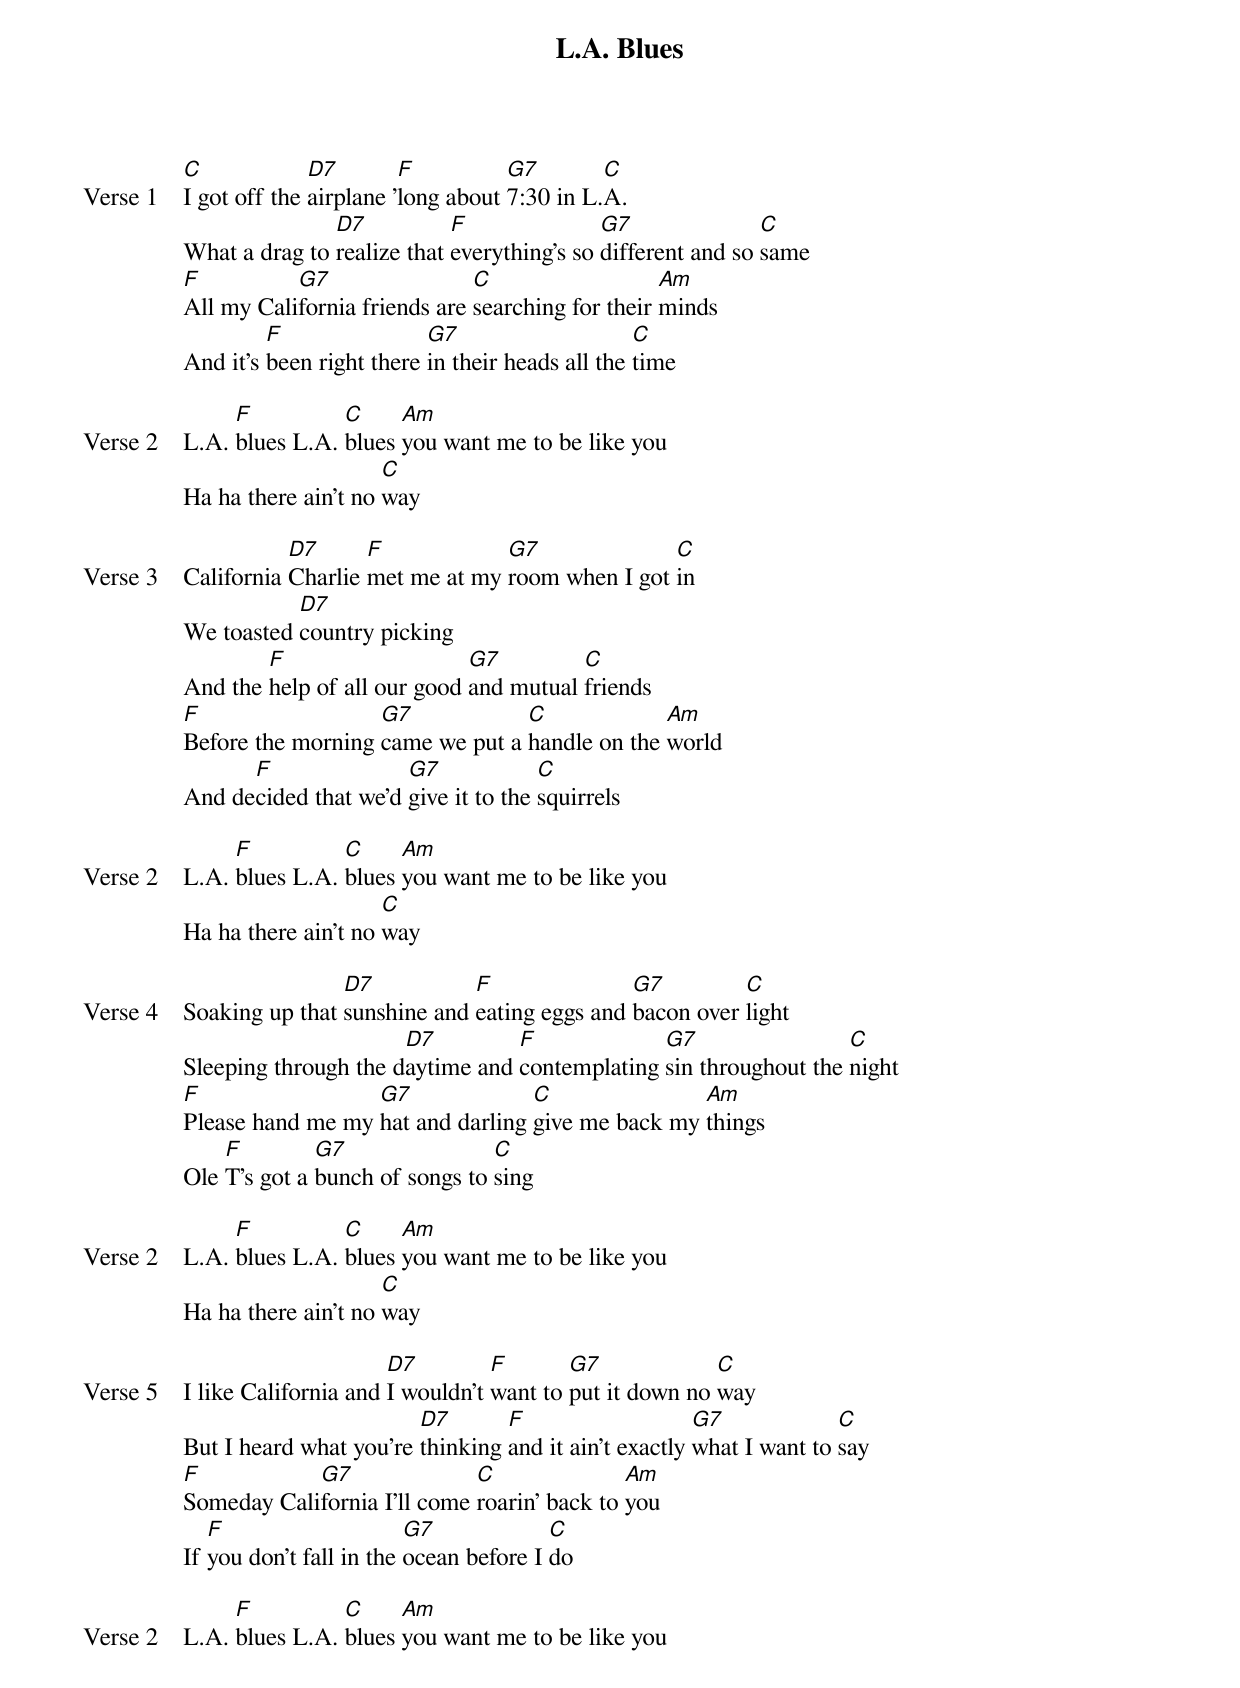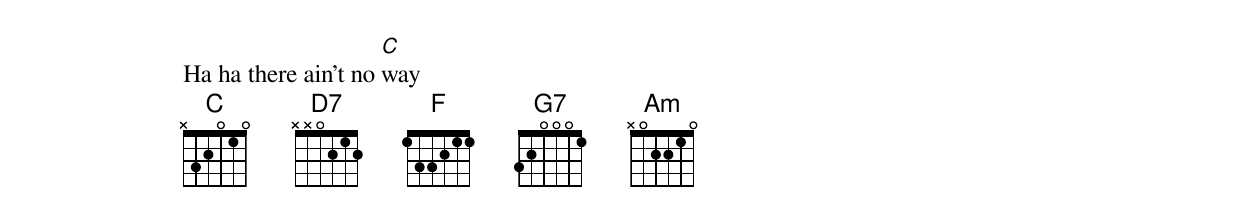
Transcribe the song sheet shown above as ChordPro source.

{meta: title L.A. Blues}
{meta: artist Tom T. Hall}

{start_of_verse: Verse 1}
[C]I got off the [D7]airplane '[F]long about [G7]7:30 in L.[C]A.
What a drag to [D7]realize that [F]everything's so [G7]different and so [C]same
[F]All my Cali[G7]fornia friends are [C]searching for their [Am]minds
And it's [F]been right there [G7]in their heads all the [C]time
{end_of_verse}

{start_of_verse: Verse 2}
L.A. [F]blues L.A. [C]blues [Am]you want me to be like you
Ha ha there ain't no [C]way
{end_of_verse}

{start_of_verse: Verse 3}
California [D7]Charlie [F]met me at my [G7]room when I got [C]in
We toasted [D7]country picking
And the [F]help of all our good [G7]and mutual [C]friends
[F]Before the morning [G7]came we put a [C]handle on the [Am]world
And de[F]cided that we'd [G7]give it to the [C]squirrels
{end_of_verse}

{start_of_verse: Verse 2}
L.A. [F]blues L.A. [C]blues [Am]you want me to be like you
Ha ha there ain't no [C]way
{end_of_verse}

{start_of_verse: Verse 4}
Soaking up that [D7]sunshine and [F]eating eggs and [G7]bacon over [C]light
Sleeping through the d[D7]aytime and [F]contemplating [G7]sin throughout the [C]night
[F]Please hand me my [G7]hat and darling [C]give me back my [Am]things
Ole [F]T's got a [G7]bunch of songs to [C]sing
{end_of_verse}

{start_of_verse: Verse 2}
L.A. [F]blues L.A. [C]blues [Am]you want me to be like you
Ha ha there ain't no [C]way
{end_of_verse}

{start_of_verse: Verse 5}
I like California and [D7]I wouldn't [F]want to [G7]put it down no [C]way
But I heard what you're [D7]thinking [F]and it ain't exactly [G7]what I want to [C]say
[F]Someday Cali[G7]fornia I'll come [C]roarin' back to [Am]you
If [F]you don't fall in the [G7]ocean before I [C]do
{end_of_verse}

{start_of_verse: Verse 2}
L.A. [F]blues L.A. [C]blues [Am]you want me to be like you
Ha ha there ain't no [C]way
{end_of_verse}
